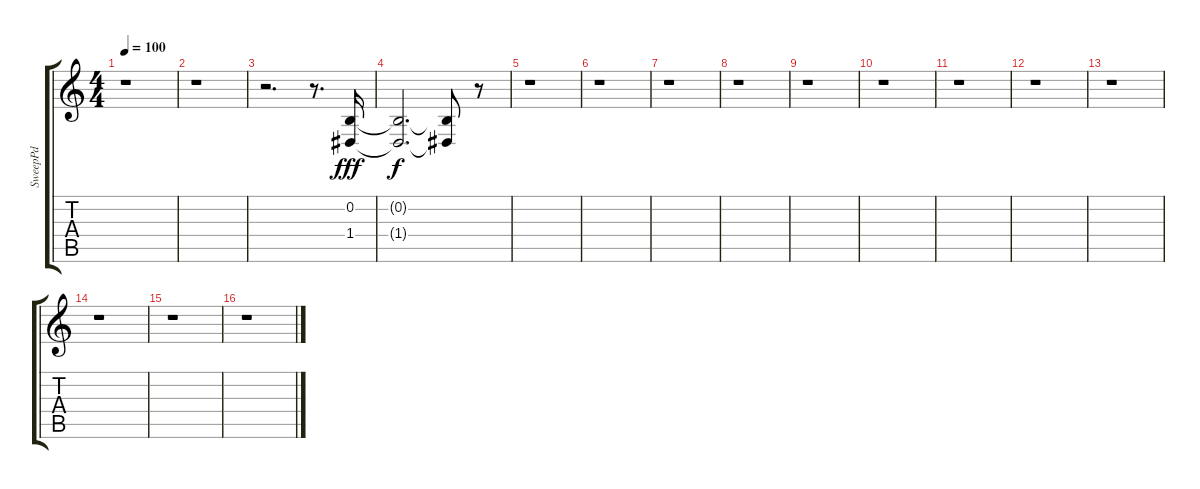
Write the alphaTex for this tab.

\track ("SweepPd" "SweepPd") {instrument pad8sweep}
\staff {score tabs}
\tuning (E4 B3 G3 D3 A2 E2) {hide}
\ts (4 4)
\tempo 100
\clef g2
\ks c
r.1{dy f} |
r.1 |
r.2{d} r.8{d} (0.2 1.4).16{dy fff} |
(0.2{t} 1.4{t}).2{d dy f} (0.2{t} 1.4{t}).8 r.8 |
r.1 |
r.1 |
r.1 |
r.1 |
r.1 |
r.1 |
r.1 |
r.1 |
r.1 |
r.1 |
r.1 |
r.1
